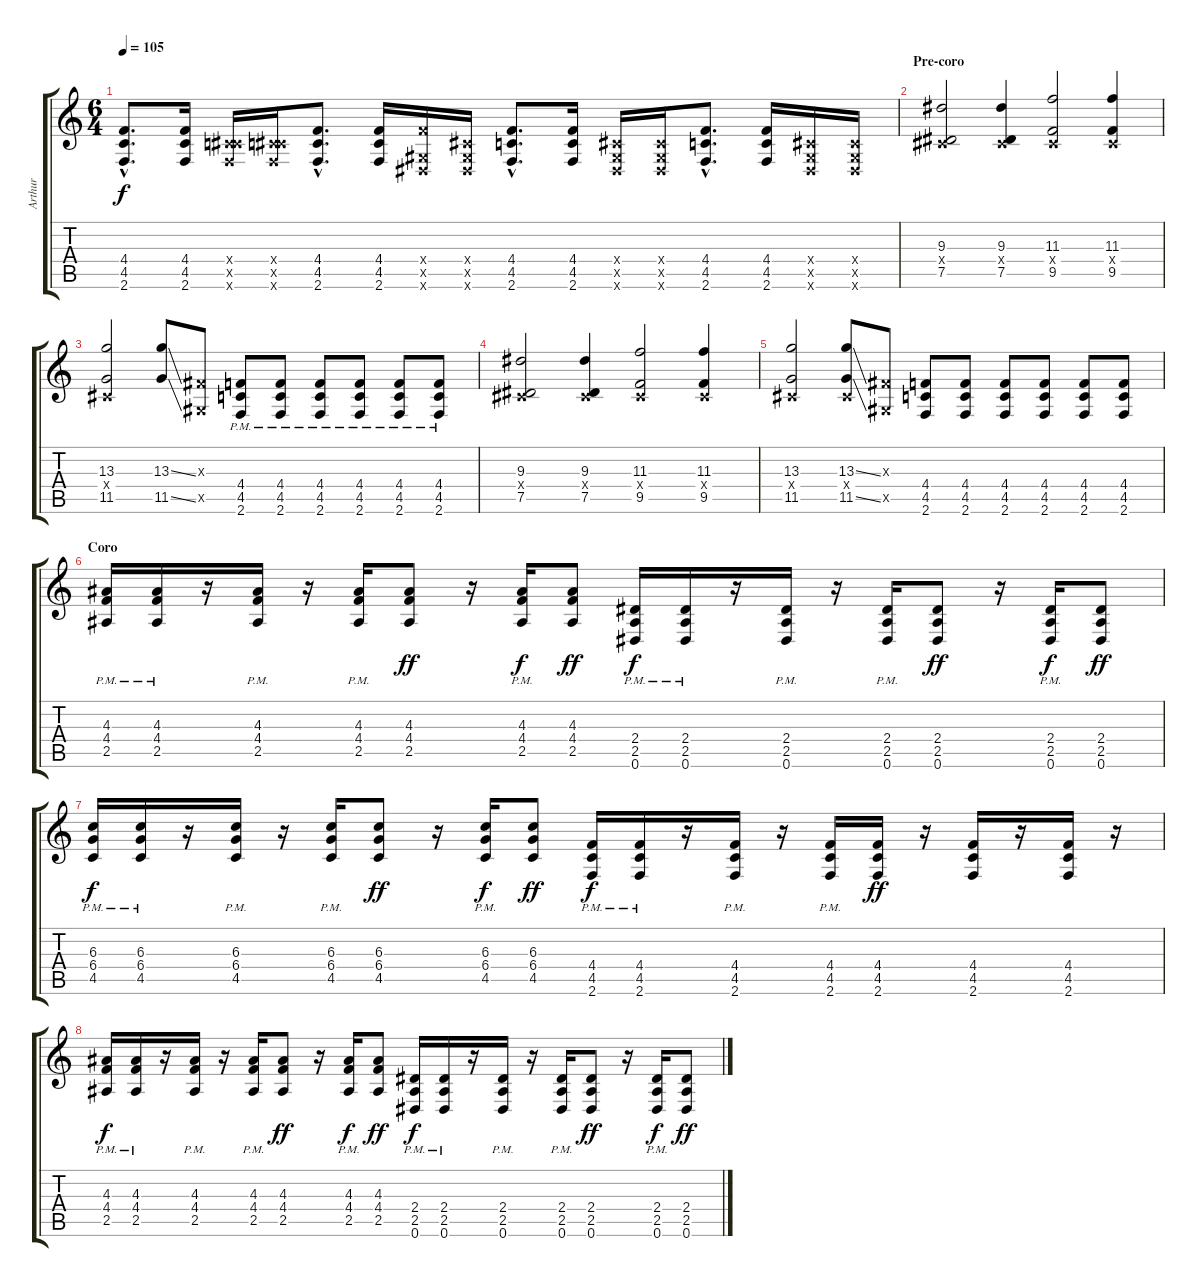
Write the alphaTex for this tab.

\track ("Arthur" "Arthur") {instrument distortionguitar}
\staff {score tabs}
\tuning (Eb4 Bb3 Gb3 Db3 Ab2 Eb2) {hide}
\ts (6 4)
\tempo 105
\clef g2
\ks c
(4.4{hac} 4.5{hac} 2.6{hac}).8{d dy f} (4.4 4.5 2.6).16 (0.4{x} 4.5{x} 2.6{x}).16 (0.4{x} 4.5{x} 2.6{x}).16 (4.4{hac} 4.5{hac} 2.6{hac}).8{d} (4.4 4.5 2.6).16 (4.4{x} 0.5{x} 0.6{x}).16 (0.4{x} 0.5{x} 0.6{x}).16 (4.4{hac} 4.5{hac} 2.6{hac}).8{d} (4.4 4.5 2.6).16 (0.4{x} 0.5{x} 0.6{x}).16 (0.4{x} 0.5{x} 0.6{x}).16 (4.4{hac} 4.5{hac} 2.6{hac}).8{d} (4.4 4.5 2.6).16 (0.4{x} 0.5{x} 0.6{x}).16 (0.4{x} 0.5{x} 0.6{x}).16 |
\section ("" "Pre-coro")
(9.3 0.4{x} 7.5).2 (9.3 0.4{x} 7.5).4 (11.3 0.4{x} 9.5).2 (11.3 0.4{x} 9.5).4 |
(13.3 0.4{x} 11.5).2 (13.3{ss} 11.5{ss}).8 (0.3{x} 0.5{x}).8 (4.4{pm} 4.5{pm} 2.6{pm}).8 (4.4{pm} 4.5{pm} 2.6{pm}).8 (4.4{pm} 4.5{pm} 2.6{pm}).8 (4.4{pm} 4.5{pm} 2.6{pm}).8 (4.4{pm} 4.5{pm} 2.6{pm}).8 (4.4{pm} 4.5{pm} 2.6{pm}).8 |
(9.3 0.4{x} 7.5).2 (9.3 0.4{x} 7.5).4 (11.3 0.4{x} 9.5).2 (11.3 0.4{x} 9.5).4 |
(13.3 0.4{x} 11.5).2 (13.3{ss} 0.4{x} 11.5{ss}).8 (0.3{x} 0.5{x}).8 (4.4 4.5 2.6).8 (4.4 4.5 2.6).8 (4.4 4.5 2.6).8 (4.4 4.5 2.6).8 (4.4 4.5 2.6).8 (4.4 4.5 2.6).8 |
\section ("" "Coro")
(4.3{pm} 4.4{pm} 2.5{pm}).16 (4.3{pm} 4.4{pm} 2.5{pm}).16 r.16 (4.3{pm} 4.4 2.5{pm}).16 r.16 (4.3{pm} 4.4{pm} 2.5{pm}).16 (4.3 4.4 2.5).8{dy ff} r.16 (4.3{pm} 4.4{pm} 2.5{pm}).16{dy f} (4.3 4.4 2.5).8{dy ff} (2.4{pm} 2.5{pm} 0.6{pm}).16{dy f} (2.4{pm} 2.5{pm} 0.6{pm}).16 r.16 (2.4{pm} 2.5{pm} 0.6{pm}).16 r.16 (2.4{pm} 2.5{pm} 0.6{pm}).16 (2.4 2.5 0.6).8{dy ff} r.16 (2.4{pm} 2.5{pm} 0.6{pm}).16{dy f} (2.4 2.5 0.6).8{dy ff} |
(6.3{pm} 6.4{pm} 4.5{pm}).16{dy f} (6.3{pm} 6.4{pm} 4.5{pm}).16 r.16 (6.3{pm} 6.4 4.5{pm}).16 r.16 (6.3{pm} 6.4{pm} 4.5{pm}).16 (6.3 6.4 4.5).8{dy ff} r.16 (6.3{pm} 6.4{pm} 4.5{pm}).16{dy f} (6.3 6.4 4.5).8{dy ff} (4.4{pm} 4.5{pm} 2.6{pm}).16{dy f} (4.4{pm} 4.5{pm} 2.6{pm}).16 r.16 (4.4{pm} 4.5{pm} 2.6).16 r.16 (4.4{pm} 4.5{pm} 2.6{pm}).16 (4.4 4.5 2.6).16{dy ff} r.16 (4.4 4.5 2.6).16 r.16 (4.4 4.5 2.6).16 r.16 |
(4.3{pm} 4.4{pm} 2.5{pm}).16{dy f} (4.3{pm} 4.4{pm} 2.5{pm}).16 r.16 (4.3{pm} 4.4 2.5{pm}).16 r.16 (4.3{pm} 4.4{pm} 2.5{pm}).16 (4.3 4.4 2.5).8{dy ff} r.16 (4.3{pm} 4.4{pm} 2.5{pm}).16{dy f} (4.3 4.4 2.5).8{dy ff} (2.4{pm} 2.5{pm} 0.6{pm}).16{dy f} (2.4{pm} 2.5{pm} 0.6{pm}).16 r.16 (2.4{pm} 2.5{pm} 0.6{pm}).16 r.16 (2.4{pm} 2.5{pm} 0.6{pm}).16 (2.4 2.5 0.6).8{dy ff} r.16 (2.4{pm} 2.5{pm} 0.6{pm}).16{dy f} (2.4 2.5 0.6).8{dy ff}
